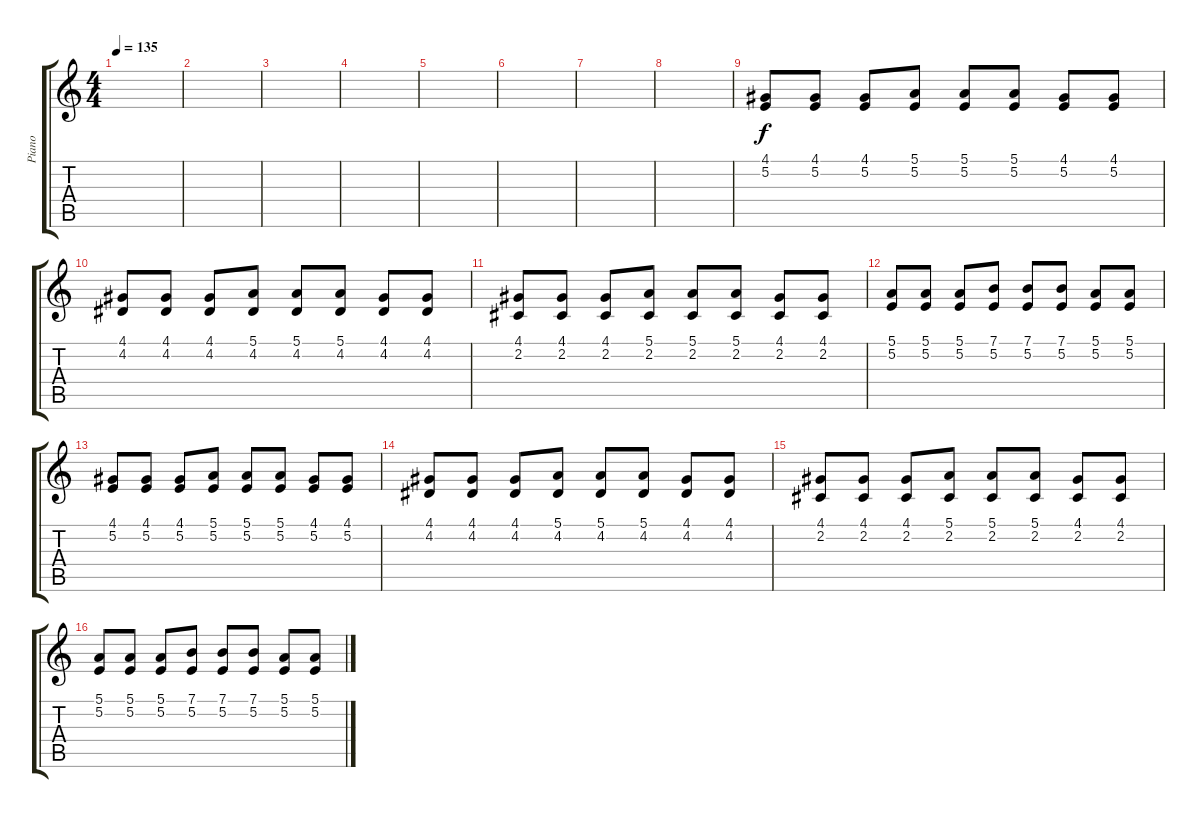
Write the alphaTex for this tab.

\track ("Piano" "Piano") {instrument acousticgrandpiano}
\staff {score tabs}
\tuning (E4 B3 G3 D3 A2 E2) {hide}
\ts (4 4)
\tempo 135
\clef g2
\ks c
|
|
|
|
|
|
|
|
(4.1 5.2).8 (4.1 5.2).8 (4.1 5.2).8 (5.1 5.2).8 (5.1 5.2).8 (5.1 5.2).8 (4.1 5.2).8 (4.1 5.2).8 |
(4.1 4.2).8 (4.1 4.2).8 (4.1 4.2).8 (5.1 4.2).8 (5.1 4.2).8 (5.1 4.2).8 (4.1 4.2).8 (4.1 4.2).8 |
(4.1 2.2).8 (4.1 2.2).8 (4.1 2.2).8 (5.1 2.2).8 (5.1 2.2).8 (5.1 2.2).8 (4.1 2.2).8 (4.1 2.2).8 |
(5.1 5.2).8 (5.1 5.2).8 (5.1 5.2).8 (7.1 5.2).8 (7.1 5.2).8 (7.1 5.2).8 (5.1 5.2).8 (5.1 5.2).8 |
(4.1 5.2).8 (4.1 5.2).8 (4.1 5.2).8 (5.1 5.2).8 (5.1 5.2).8 (5.1 5.2).8 (4.1 5.2).8 (4.1 5.2).8 |
(4.1 4.2).8 (4.1 4.2).8 (4.1 4.2).8 (5.1 4.2).8 (5.1 4.2).8 (5.1 4.2).8 (4.1 4.2).8 (4.1 4.2).8 |
(4.1 2.2).8 (4.1 2.2).8 (4.1 2.2).8 (5.1 2.2).8 (5.1 2.2).8 (5.1 2.2).8 (4.1 2.2).8 (4.1 2.2).8 |
(5.1 5.2).8 (5.1 5.2).8 (5.1 5.2).8 (7.1 5.2).8 (7.1 5.2).8 (7.1 5.2).8 (5.1 5.2).8 (5.1 5.2).8
